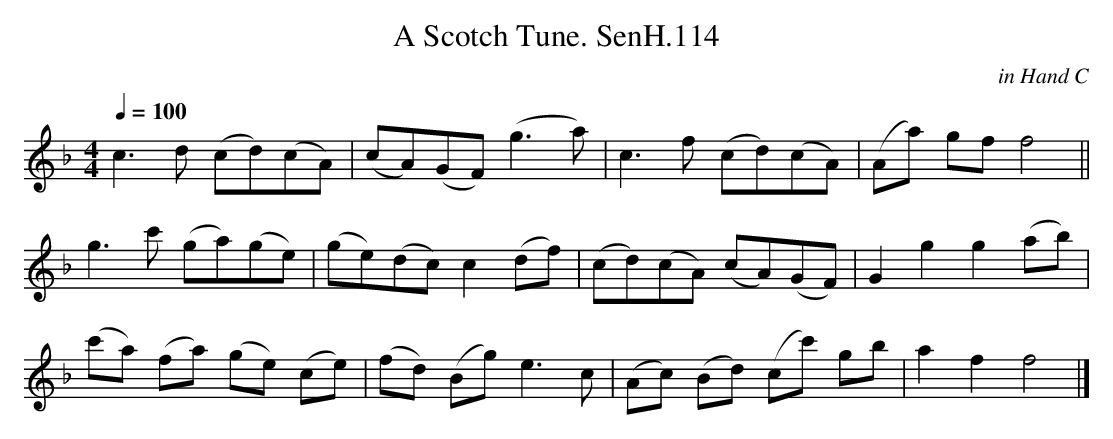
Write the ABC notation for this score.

X:1
T:Scotch Tune. SenH.114, A
C:in Hand C
Q:1/4=100
M:4/4
L:1/8
K:F
c3d (cd)(cA) | (cA)(GF) (g3a) | c3f (cd)(cA) | (Aa) gf f4 ||
g3c' (ga)(ge) | (ge)(dc) c2 (df) | (cd)(cA) (cA)(GF) | G2g2g2 (ab) |
(c'a) (fa) (ge) (ce) | (fd) (Bg) e3c | (Ac) (Bd) (cc') gb | a2f2f4 |]
